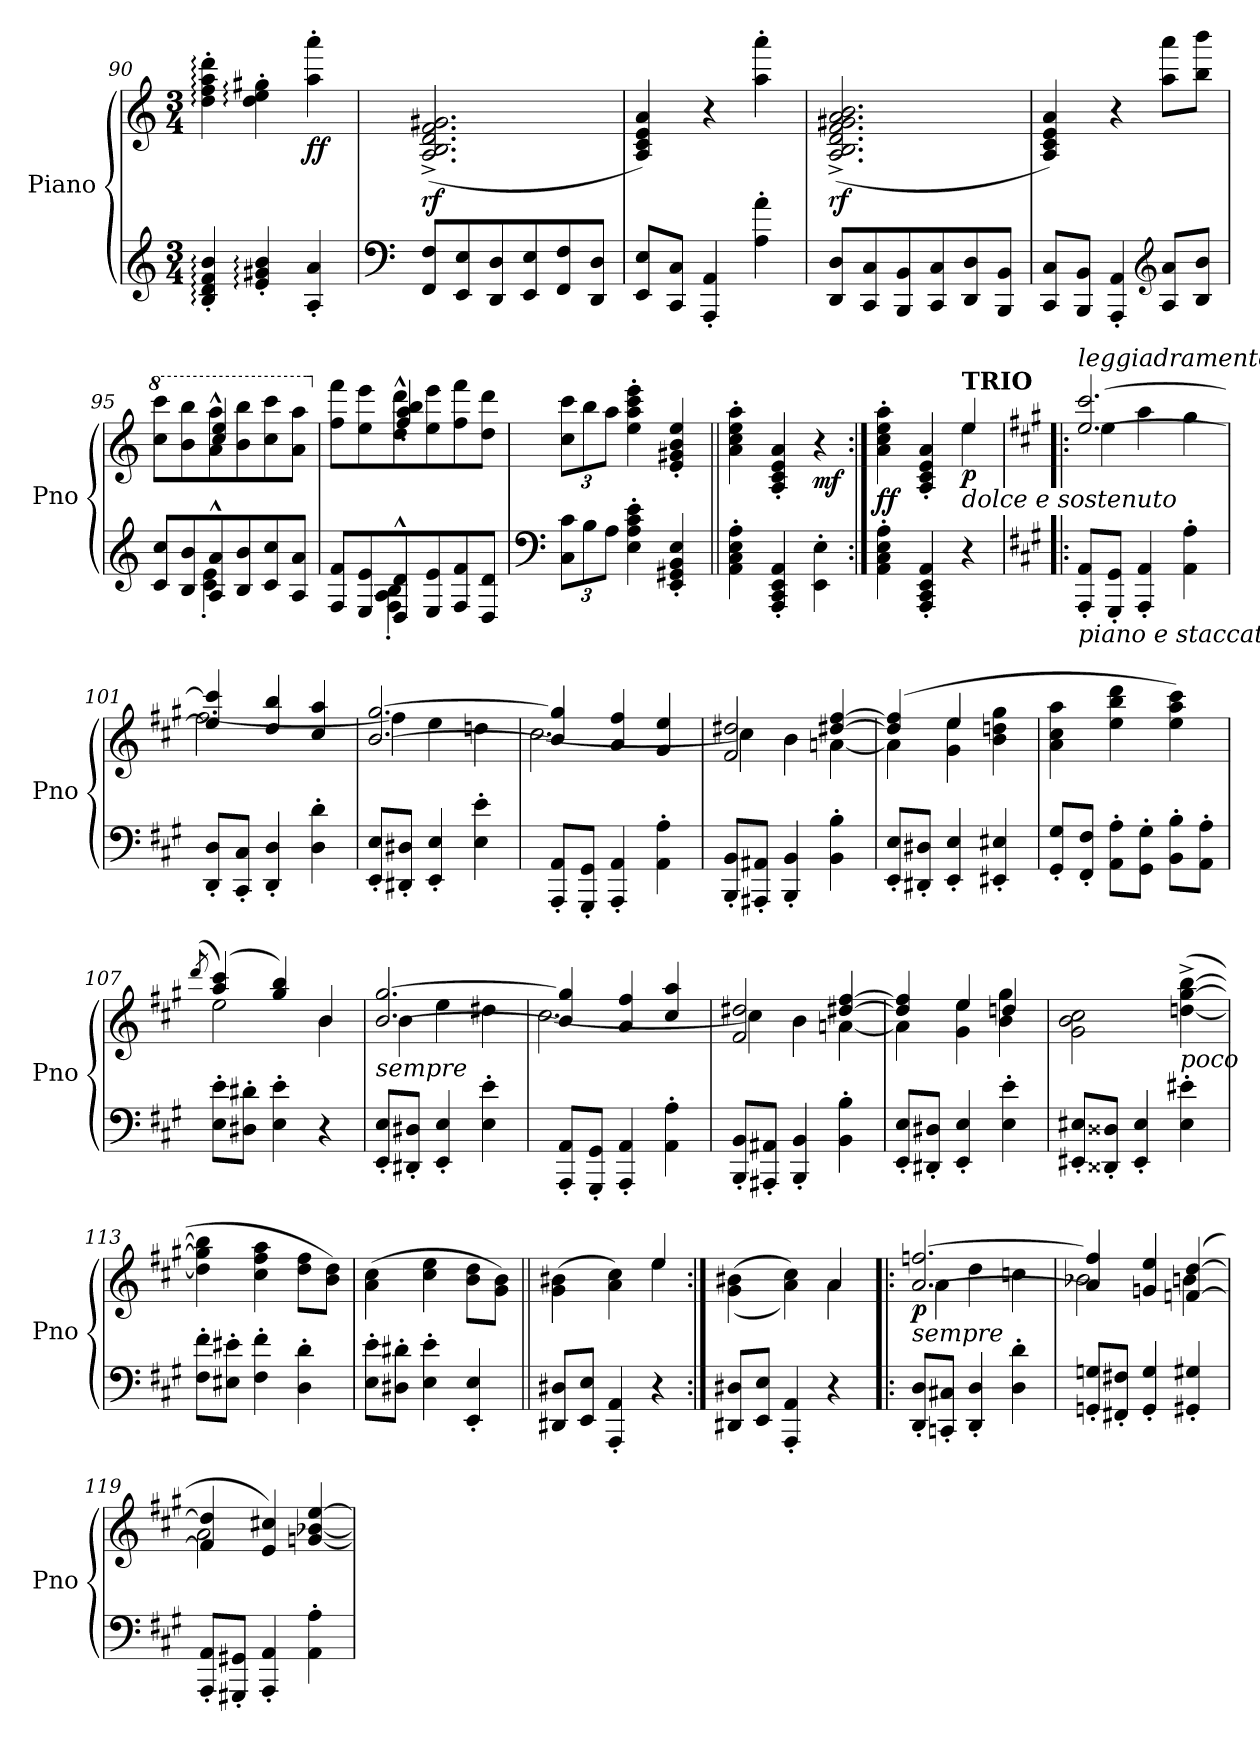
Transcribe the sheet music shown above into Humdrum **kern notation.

**kern	**kern	**dynam
*part1	*part1	*part1
*staff2	*staff1	*staff1/2
*I"Piano	*	*
*I'Pno	*	*
*clefG2	*clefG2	*
*k[]	*k[]	*
*M3/4	*M3/4	*
=90	=90	=90
4B/:' 4d/:' 4f/:' 4b/:'	4dd\:' 4ff\:' 4aa\:' 4ddd\:'	.
4e/:' 4g#X/:' 4b/:'	4dd\:' 4ee\:' 4gg#X\:'	.
!	!	!LO:DY:b
4A/' 4a/'	4aa\' 4aaa\'	ff
=91	=91	=91
*clefF4	*	*
!	!	!LO:DY:b
8FF/ 8F/L	(>2.A/^ 2.B/^ 2.d/^ 2.f/^ 2.g#X/^	rf
8EE/ 8E/	.	.
8DD/ 8D/	.	.
8EE/ 8E/	.	.
8FF/ 8F/	.	.
8DD/ 8D/J	.	.
=92	=92	=92
8EE/ 8E/L	4A/ 4c/ 4e/ 4a/)	.
8CC/ 8C/J	.	.
4AAA/' 4AA/'	4r	.
4A\' 4a\'	4aa\' 4aaa\'	.
!!LO:LB:g=z
=93	=93	=93
!	!	!LO:DY:b
8DD/ 8D/L	(>2.A/^ 2.B/^ 2.d/^ 2.f/^ 2.g#X/^ 2.a/^ 2.b/^	rf
8CC/ 8C/	.	.
8BBB/ 8BB/	.	.
8CC/ 8C/	.	.
8DD/ 8D/	.	.
8BBB/ 8BB/J	.	.
=94	=94	=94
8CC/ 8C/L	4A/ 4c/ 4e/ 4a/)	.
8BBB/ 8BB/J	.	.
4AAA/' 4AA/'	4r	.
*clefG2	*	*
8A/ 8a/L	8aa\ 8aaa\L	.
8B/ 8b/J	8bb\ 8bbb\J	.
=95	=95	=95
*^	*	*
*	*	*8va	*
*	*	*^	*
8c/ 8cc/L	4ryy	8ccc\ 8cccc\L	4ryy	.
8B/ 8b/	.	8bb\ 8bbb\	.	.
8A/^^ 8a/^^	4c\' 4e\'	8aa\^^ 8aaa\^^	4ccc/' 4eee/'	.
8B/ 8b/	.	8bb\ 8bbb\	.	.
8c/ 8cc/	4ryy	8ccc\ 8cccc\	4ryy	.
8A/ 8a/J	.	8aa\ 8aaa\J	.	.
=96	=96	=96	=96	=96
*	*	*X8va	*	*
8F/ 8f/L	4ryy	8ff\ 8fff\L	4ryy	.
8E/ 8e/	.	8ee\ 8eee\	.	.
8D/^^ 8d/^^	4F\' 4A\' 4B\'	8dd\^^ 8ddd\^^	4ff/' 4aa/' 4bb/'	.
8E/ 8e/	.	8ee\ 8eee\	.	.
8F/ 8f/	4ryy	8ff\ 8fff\	4ryy	.
8D/ 8d/J	.	8dd\ 8ddd\J	.	.
*v	*v	*	*	*
*	*v	*v	*
=97	=97	=97
*clefF4	*	*
*Xbrackettup	*Xbrackettup	*
12C\ 12c\L	12cc\ 12ccc\L	.
12B\	12bb\	.
12A\J	12aa\J	.
4E\' 4A\' 4c\' 4e\'	4ee\' 4aa\' 4ccc\' 4eee\'	.
4EE/' 4GG#X/' 4BB/' 4E/'	4e/' 4g#X/' 4b/' 4ee/'	.
!!LO:LB:g=z
=98||	=98||	=98||
4AA\' 4C\' 4E\' 4A\'	4a\' 4cc\' 4ee\' 4aa\'	.
4AAA/' 4CC/' 4EE/' 4AA/'	4A/' 4c/' 4e/' 4a/'	.
!	!	!LO:DY:b
4EE\' 4E\'	4r	mf
=99:|!	=99:|!	=99:|!
*	*^	*
!	!	!	!LO:DY:b
4AA\' 4C\' 4E\' 4A\'	4a\' 4cc\' 4ee\' 4aa\'	2ryy	ff
4AAA/' 4CC/' 4EE/' 4AA/'	4A/' 4c/' 4e/' 4a/'	.	.
!	!LO:TX:a:B:t=TRIO	!	!
!	!LO:TX:b:i:t=dolce    e sostenuto	!	!
!	!	!	!LO:DY:b
4r	4ee/	4ee\	p
=100!|:	=100!|:	=100!|:	=100!|:
*k[f#c#g#]	*k[f#c#g#]	*	*
!	!LO:TX:a:i:t=leggiadramente	!	!
!LO:TX:b:i:t=piano e staccato	!	!	!
8AAA/' 8AA/'L	[2.ee/ [2.ccc#/	4ee\	.
8GGG#/' 8GG#/'J	.	.	.
4AAA/' 4AA/'	.	4aa\	.
4AA\' 4A\'	.	4gg#\	.
=101	=101	=101	=101
8DD/' 8D/'L	4ee/] 4ccc#/]	[2.ff#\	.
8CC#/' 8C#/'J	.	.	.
4DD/' 4D/'	4dd/ 4bb/	.	.
4D\' 4d\'	4cc#/ 4aa/	.	.
=102	=102	=102	=102
8EE/' 8E/'L	[2.b/ [2.gg#/	4ff#\]	.
8DD#X/' 8D#X/'J	.	.	.
4EE/' 4E/'	.	4ee\	.
4E\' 4e\'	.	4ddn\	.
!!LO:LB:g=z	!!
=103	=103	=103	=103
8AAA/' 8AA/'L	4b/] 4gg#/]	[2.cc#\	.
8GGG#/' 8GG#/'J	.	.	.
4AAA/' 4AA/'	4a/ 4ff#/	.	.
4AA\' 4A\'	4g#/ 4ee/	.	.
=104	=104	=104	=104
8BBB/' 8BB/'L	2f#/ 2dd#X/	4cc#\]	.
8AAA#X/' 8AA#X/'J	.	.	.
4BBB/' 4BB/'	.	4b\	.
4BB\' 4B\'	[4dd#X/ [4ff#/	[4an\	.
=105	=105	=105	=105
8EE/' 8E/'L	(4dd#/] 4ff#/]	4a\]	.
8DD#X/' 8D#X/'J	.	.	.
4EE/' 4E/'	4ee/	4g#\ 4ee\	.
4EE#X/' 4E#X/'	4b\ 4ddn\ 4gg#\	4ryy	.
*	*v	*v	*
=106	=106	=106
8GG#/' 8G#/'L	4a\ 4cc#\ 4aa\	.
8FF#/' 8F#/'J	.	.
8AA\' 8A\'L	4ee\ 4bb\ 4ddd\	.
8GG#\' 8G#\'J	.	.
8BB\' 8B\'L	4ee\ 4aa\ 4ccc#\)	.
8AA\' 8A\'J	.	.
=107	=107	=107
.	(8qddd/	.
*	*^	*
8E\' 8e\'L	(4aa/ 4ccc#/)	2ee\	.
8D#X\' 8d#X\'J	.	.	.
4E\' 4e\'	4gg#/ 4bb/)	.	.
4r	4b/	4b\	.
!!LO:LB:g=z	!!
=108	=108	=108	=108
!	!LO:TX:b:i:t=sempre	!	!
8EE/' 8E/'L	[2.b/ [2.gg#/	4b\	.
8DD#X/' 8D#X/'J	.	.	.
4EE/' 4E/'	.	4ee\	.
4E\' 4e\'	.	4dd#X\	.
=109	=109	=109	=109
8AAA/' 8AA/'L	4b/] 4gg#/]	[2.cc#\	.
8GGG#/' 8GG#/'J	.	.	.
4AAA/' 4AA/'	4a/ 4ff#/	.	.
4AA\' 4A\'	4cc#/ 4aa/	.	.
=110	=110	=110	=110
8BBB/' 8BB/'L	2f#/ 2dd#X/	4cc#\]	.
8AAA#X/' 8AA#X/'J	.	.	.
4BBB/' 4BB/'	.	4b\	.
4BB\' 4B\'	[4dd#X/ [4ff#/	[4an\	.
=111	=111	=111	=111
8EE/' 8E/'L	4dd#/] 4ff#/]	4a\]	.
8DD#X/' 8D#X/'J	.	.	.
4EE/' 4E/'	4ee/	4g#\ 4ee\	.
4E\' 4e\'	4ddn/	4b\ 4gg#\	.
*	*v	*v	*
=112	=112	=112
8EE#X/' 8E#X/'L	2g#\ 2b\ 2cc#\	.
8DD##X/' 8D##X/'J	.	.
4EE#/' 4E#/'	.	.
!	!LO:TX:b:i:t=poco	!
4E#\' 4e#X\'	([4ddn\^ [4gg#\^ [4bb\^	.
=113	=113	=113
8F#\' 8f#\'L	4dd\] 4gg#\] 4bb\]	.
8E#X\' 8e#X\'J	.	.
4F#\' 4f#\'	4cc#\ 4ff#\ 4aa\	.
4D\' 4d\'	8dd\ 8ff#\L	.
.	8b\ 8dd\J)	.
!!LO:PB:g=z
=114	=114	=114
8E\' 8e\'L	(4a\ 4cc#\	.
8D#X\' 8d#X\'J	.	.
4E\' 4e\'	4cc#\ 4ee\	.
4EE/' 4E/'	8b\ 8dd\L	.
.	8g#\ 8b\J)	.
=115||	=115||	=115||
*	*^	*
8DD#X/ 8D#X/L	(>4g#\ 4b#X\	2ryy	.
8EE/ 8E/J	.	.	.
4AAA/' 4AA/'	4a\ 4cc#\)	.	.
4r	4ee/	4ee\	.
=116:|!	=116:|!	=116:|!	=116:|!
8DD#X/ 8D#X/L	(>(>4g#\ 4b#X\	2ryy	.
8EE/ 8E/J	.	.	.
4AAA/' 4AA/'	4a\ 4cc#\))	.	.
4r	4a/	4a\	.
=117!|:	=117!|:	=117!|:	=117!|:
!	!LO:TX:b:i:t=sempre	!	!
!	!	!	!LO:DY:b
8DD/' 8D/'L	[2.a/ [2.ffn/	4a\	p
8CCn/' 8C#X/'J	.	.	.
4DD/' 4D/'	.	4dd\	.
4D\' 4d\'	.	4ccn\	.
=118	=118	=118	=118
8GGn/' 8Gn/'L	4a/] 4ff/]	2b-X\	.
8FF#X/' 8F#X/'J	.	.	.
4GG/' 4G/'	4gn/ 4ee/	.	.
4GG#X/' 4G#X/'	([4fn/ [4dd/	4bn\	.
!!LO:LB:g=z	!!
=119	=119	=119	=119
8AAA/' 8AA/'L	4f/] 4dd/]	2a\	.
8GGG#X/' 8GG#X/'J	.	.	.
4AAA/' 4AA/'	4e/ 4cc#X/)	.	.
4AA\' 4A\'	[4gn/ [4b-X/ [4ee/	4ryy	.
*	*v	*v	*
=	=	=
*-	*-	*-
